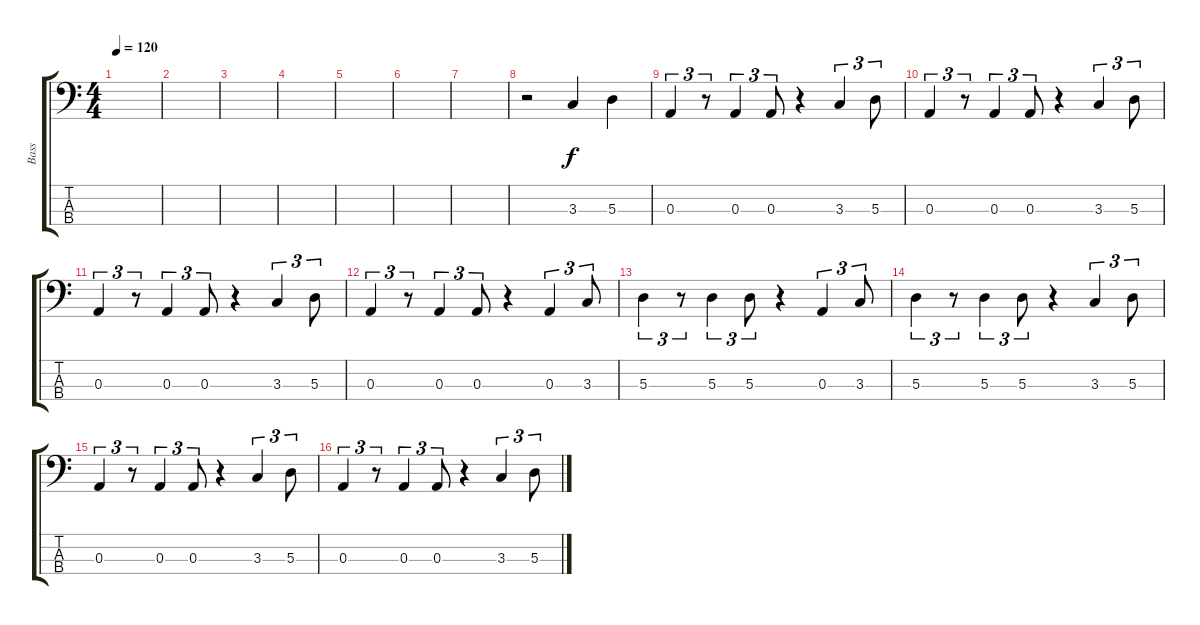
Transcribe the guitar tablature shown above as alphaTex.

\track ("Bass" "Bass") {instrument electricbassfinger}
\staff {score tabs}
\tuning (G2 D2 A1 E1) {hide}
\ts (4 4)
\tempo 120
\clef f4
\ks c
|
|
|
|
|
|
|
r.2 3.3.4 5.3.4 |
0.3.4{tu (3 2)} r.8{tu (3 2)} 0.3.4{tu (3 2)} 0.3.8{tu (3 2)} r.4 3.3.4{tu (3 2)} 5.3.8{tu (3 2)} |
0.3.4{tu (3 2)} r.8{tu (3 2)} 0.3.4{tu (3 2)} 0.3.8{tu (3 2)} r.4 3.3.4{tu (3 2)} 5.3.8{tu (3 2)} |
0.3.4{tu (3 2)} r.8{tu (3 2)} 0.3.4{tu (3 2)} 0.3.8{tu (3 2)} r.4 3.3.4{tu (3 2)} 5.3.8{tu (3 2)} |
0.3.4{tu (3 2)} r.8{tu (3 2)} 0.3.4{tu (3 2)} 0.3.8{tu (3 2)} r.4 0.3.4{tu (3 2)} 3.3.8{tu (3 2)} |
5.3.4{tu (3 2)} r.8{tu (3 2)} 5.3.4{tu (3 2)} 5.3.8{tu (3 2)} r.4 0.3.4{tu (3 2)} 3.3.8{tu (3 2)} |
5.3.4{tu (3 2)} r.8{tu (3 2)} 5.3.4{tu (3 2)} 5.3.8{tu (3 2)} r.4 3.3.4{tu (3 2)} 5.3.8{tu (3 2)} |
0.3.4{tu (3 2)} r.8{tu (3 2)} 0.3.4{tu (3 2)} 0.3.8{tu (3 2)} r.4 3.3.4{tu (3 2)} 5.3.8{tu (3 2)} |
0.3.4{tu (3 2)} r.8{tu (3 2)} 0.3.4{tu (3 2)} 0.3.8{tu (3 2)} r.4 3.3.4{tu (3 2)} 5.3.8{tu (3 2)}
